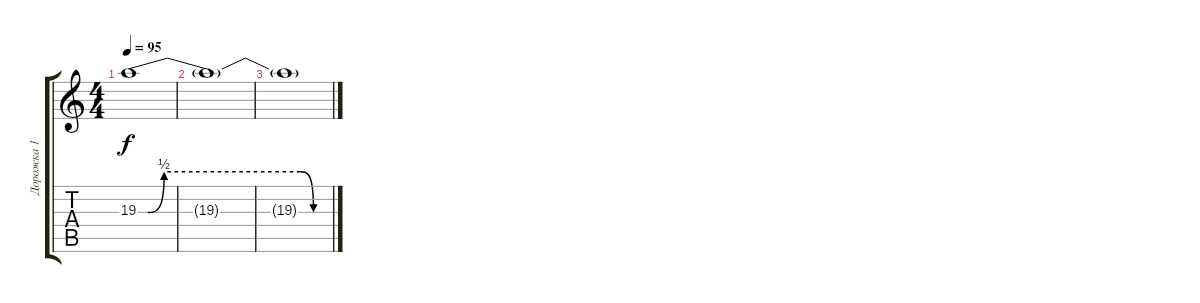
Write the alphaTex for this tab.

\track ("Дорожка 1" "Дорожка 1") {instrument overdrivenguitar}
\staff {score tabs}
\tuning (B3 Gb3 D3 A2 E2 B1) {hide}
\ts (4 4)
\tempo 95
\clef g2
\ks c
19.3{be (custom 0 0 3 0 8 2 50 2 54 0 60 0)}.1{dy f} |
19.3{t}.1 |
19.3{t}.1
